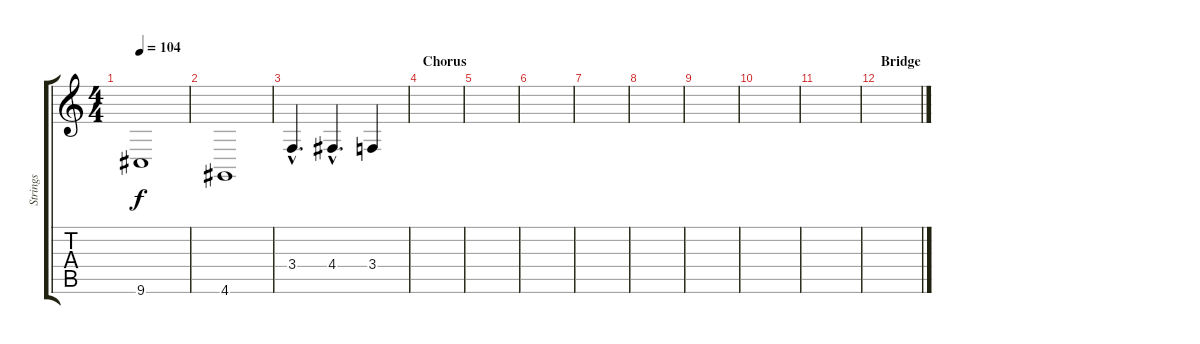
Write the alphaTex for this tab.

\track ("Strings" "Strings") {instrument stringensemble1}
\staff {score tabs}
\tuning (E4 B3 G3 D3 A2 E2) {hide}
\ts (4 4)
\tempo 104
\clef g2
\ks c
9.6.1{dy f} |
4.6.1 |
3.4{hac}.4{d} 4.4{hac}.4{d} 3.4.4 |
\section ("" "Chorus")
|
|
|
|
|
|
|
|
\section ("" "Bridge")
